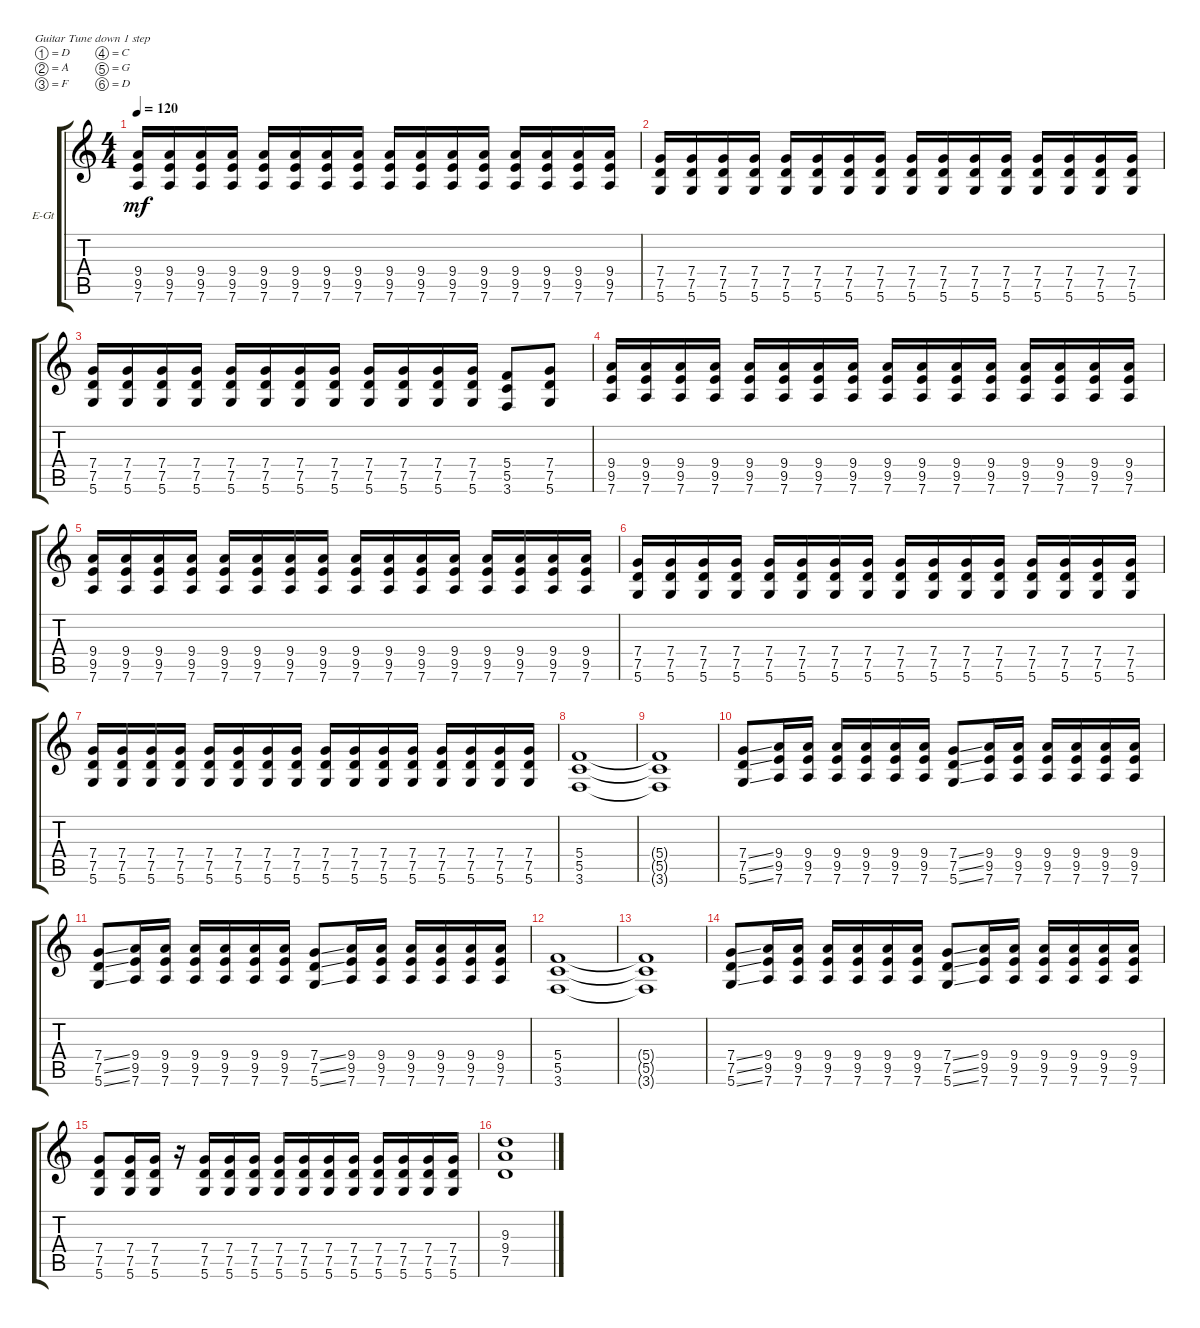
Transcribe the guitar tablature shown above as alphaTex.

\defaultSystemsLayout 4
\bracketExtendMode groupsimilarinstruments
\firstSystemTrackNameOrientation horizontal
\otherSystemsTrackNameOrientation horizontal
\track ("Michael Poulsen" "E-Gt") {instrument distortionguitar}
\staff {score tabs}
\tuning (D4 A3 F3 C3 G2 D2)
\ts (4 4)
\tempo 120
\clef g2
\ks c
(7.6 9.5 9.4).16{dy mf} (7.6 9.5 9.4).16 (7.6 9.5 9.4).16 (7.6 9.5 9.4).16 (7.6 9.5 9.4).16 (7.6 9.5 9.4).16 (7.6 9.5 9.4).16 (7.6 9.5 9.4).16 (7.6 9.5 9.4).16 (7.6 9.5 9.4).16 (7.6 9.5 9.4).16 (7.6 9.5 9.4).16 (7.6 9.5 9.4).16 (7.6 9.5 9.4).16 (7.6 9.5 9.4).16 (7.6 9.5 9.4).16 |
(5.6 7.5 7.4).16 (5.6 7.5 7.4).16 (5.6 7.5 7.4).16 (5.6 7.5 7.4).16 (5.6 7.5 7.4).16 (5.6 7.5 7.4).16 (5.6 7.5 7.4).16 (5.6 7.5 7.4).16 (5.6 7.5 7.4).16 (5.6 7.5 7.4).16 (5.6 7.5 7.4).16 (5.6 7.5 7.4).16 (5.6 7.5 7.4).16 (5.6 7.5 7.4).16 (5.6 7.5 7.4).16 (5.6 7.5 7.4).16 |
(5.6 7.5 7.4).16 (5.6 7.5 7.4).16 (5.6 7.5 7.4).16 (5.6 7.5 7.4).16 (5.6 7.5 7.4).16 (5.6 7.5 7.4).16 (5.6 7.5 7.4).16 (5.6 7.5 7.4).16 (5.6 7.5 7.4).16 (5.6 7.5 7.4).16 (5.6 7.5 7.4).16 (5.6 7.5 7.4).16 (3.6 5.5 5.4).8 (7.4 7.5 5.6).8 |
(7.6 9.5 9.4).16 (7.6 9.5 9.4).16 (7.6 9.5 9.4).16 (7.6 9.5 9.4).16 (7.6 9.5 9.4).16 (7.6 9.5 9.4).16 (7.6 9.5 9.4).16 (7.6 9.5 9.4).16 (7.6 9.5 9.4).16 (7.6 9.5 9.4).16 (7.6 9.5 9.4).16 (7.6 9.5 9.4).16 (7.6 9.5 9.4).16 (7.6 9.5 9.4).16 (7.6 9.5 9.4).16 (7.6 9.5 9.4).16 |
(7.6 9.5 9.4).16 (7.6 9.5 9.4).16 (7.6 9.5 9.4).16 (7.6 9.5 9.4).16 (7.6 9.5 9.4).16 (7.6 9.5 9.4).16 (7.6 9.5 9.4).16 (7.6 9.5 9.4).16 (7.6 9.5 9.4).16 (7.6 9.5 9.4).16 (7.6 9.5 9.4).16 (7.6 9.5 9.4).16 (7.6 9.5 9.4).16 (7.6 9.5 9.4).16 (7.6 9.5 9.4).16 (7.6 9.5 9.4).16 |
(5.6 7.5 7.4).16 (5.6 7.5 7.4).16 (5.6 7.5 7.4).16 (5.6 7.5 7.4).16 (5.6 7.5 7.4).16 (5.6 7.5 7.4).16 (5.6 7.5 7.4).16 (5.6 7.5 7.4).16 (5.6 7.5 7.4).16 (5.6 7.5 7.4).16 (5.6 7.5 7.4).16 (5.6 7.5 7.4).16 (5.6 7.5 7.4).16 (5.6 7.5 7.4).16 (5.6 7.5 7.4).16 (5.6 7.5 7.4).16 |
(5.6 7.5 7.4).16 (5.6 7.5 7.4).16 (5.6 7.5 7.4).16 (5.6 7.5 7.4).16 (5.6 7.5 7.4).16 (5.6 7.5 7.4).16 (5.6 7.5 7.4).16 (5.6 7.5 7.4).16 (5.6 7.5 7.4).16 (5.6 7.5 7.4).16 (5.6 7.5 7.4).16 (5.6 7.5 7.4).16 (5.6 7.5 7.4).16 (5.6 7.5 7.4).16 (5.6 7.5 7.4).16 (5.6 7.5 7.4).16 |
(5.5 5.4 3.6).1 |
(5.5{t} 3.6{t} 5.4{t}).1 |
(7.4{ss} 7.5{ss} 5.6{ss}).8 (7.6 9.5 9.4).16 (9.4 9.5 7.6).16 (9.4 9.5 7.6).16 (7.6 9.5 9.4).16 (9.4 9.5 7.6).16 (7.6 9.5 9.4).16 (7.4{ss} 7.5{ss} 5.6{ss}).8 (7.6 9.5 9.4).16 (9.4 9.5 7.6).16 (9.4 9.5 7.6).16 (7.6 9.5 9.4).16 (9.4 9.5 7.6).16 (7.6 9.5 9.4).16 |
(7.4{ss} 7.5{ss} 5.6{ss}).8 (7.6 9.5 9.4).16 (9.4 9.5 7.6).16 (9.4 9.5 7.6).16 (7.6 9.5 9.4).16 (9.4 9.5 7.6).16 (7.6 9.5 9.4).16 (7.4{ss} 7.5{ss} 5.6{ss}).8 (7.6 9.5 9.4).16 (9.4 9.5 7.6).16 (9.4 9.5 7.6).16 (7.6 9.5 9.4).16 (9.4 9.5 7.6).16 (7.6 9.5 9.4).16 |
(5.5 5.4 3.6).1 |
(5.5{t} 3.6{t} 5.4{t}).1 |
(7.4{ss} 7.5{ss} 5.6{ss}).8 (7.6 9.5 9.4).16 (9.4 9.5 7.6).16 (9.4 9.5 7.6).16 (7.6 9.5 9.4).16 (9.4 9.5 7.6).16 (7.6 9.5 9.4).16 (7.4{ss} 7.5{ss} 5.6{ss}).8 (7.6 9.5 9.4).16 (9.4 9.5 7.6).16 (9.4 9.5 7.6).16 (7.6 9.5 9.4).16 (9.4 9.5 7.6).16 (7.6 9.5 9.4).16 |
(5.6 7.5 7.4).8 (7.4 7.5 5.6).16 (5.6 7.5 7.4).16 r.16 (5.6 7.4 7.5).16 (5.6 7.4 7.5).16 (5.6 7.4 7.5).16 (5.6 7.4 7.5).16 (5.6 7.4 7.5).16 (5.6 7.4 7.5).16 (5.6 7.4 7.5).16 (5.6 7.4 7.5).16 (5.6 7.4 7.5).16 (5.6 7.4 7.5).16 (5.6 7.5 7.4).16 |
(9.3 9.4 7.5).1
